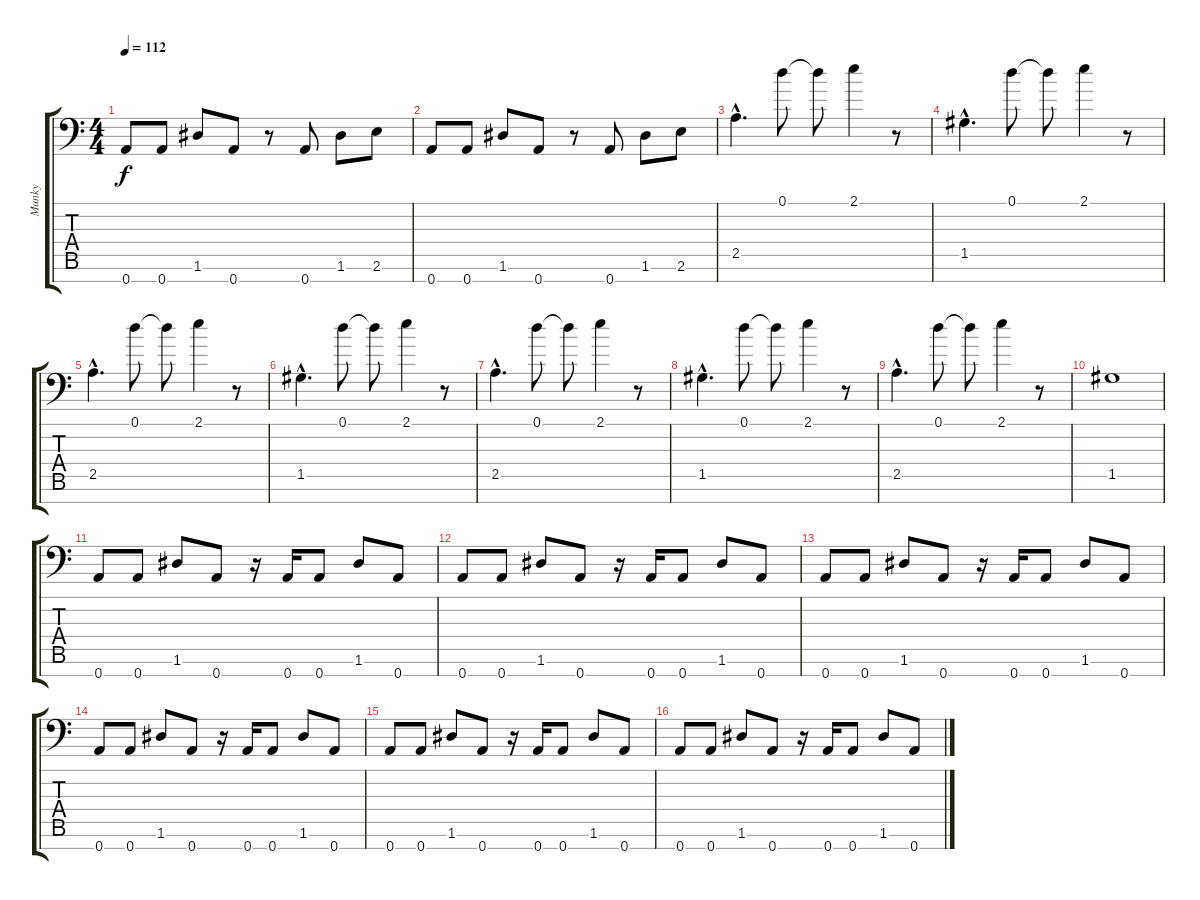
\track ("Munky" "Munky") {instrument distortionguitar}
\staff {score tabs}
\tuning (D4 A3 F3 C3 G2 D2 A1) {hide}
\ts (4 4)
\tempo 112
\clef f4
\ks c
0.7.8{dy f volume 16 balance 8} 0.7.8 1.6.8 0.7.8 r.8 0.7.8 1.6.8 2.6.8 |
0.7.8{volume 16 balance 8} 0.7.8 1.6.8 0.7.8 r.8 0.7.8 1.6.8 2.6.8 |
2.5{hac}.4{d volume 12 balance 15} 0.1.8 0.1{t}.8 2.1.4 r.8 |
1.5{hac}.4{d} 0.1.8 0.1{t}.8 2.1.4 r.8 |
2.5{hac}.4{d} 0.1.8 0.1{t}.8 2.1.4 r.8 |
1.5{hac}.4{d} 0.1.8 0.1{t}.8 2.1.4 r.8 |
2.5{hac}.4{d} 0.1.8 0.1{t}.8 2.1.4 r.8 |
1.5{hac}.4{d} 0.1.8 0.1{t}.8 2.1.4 r.8 |
2.5{hac}.4{d} 0.1.8 0.1{t}.8 2.1.4 r.8 |
1.5.1 |
0.7.8{instrument overdrivenguitar} 0.7.8 1.6.8 0.7.8 r.16 0.7.16 0.7.8 1.6.8 0.7.8 |
0.7.8 0.7.8 1.6.8 0.7.8 r.16 0.7.16 0.7.8 1.6.8 0.7.8 |
0.7.8{instrument overdrivenguitar} 0.7.8 1.6.8 0.7.8 r.16 0.7.16 0.7.8 1.6.8 0.7.8 |
0.7.8 0.7.8 1.6.8 0.7.8 r.16 0.7.16 0.7.8 1.6.8 0.7.8 |
0.7.8{instrument overdrivenguitar} 0.7.8 1.6.8 0.7.8 r.16 0.7.16 0.7.8 1.6.8 0.7.8 |
0.7.8 0.7.8 1.6.8 0.7.8 r.16 0.7.16 0.7.8 1.6.8 0.7.8
